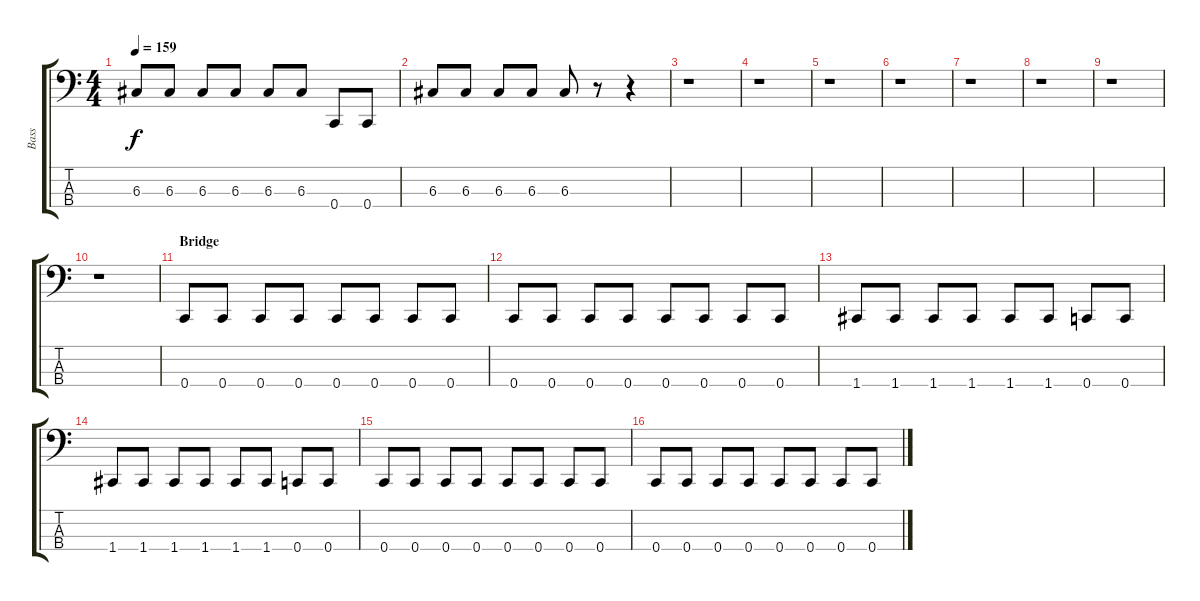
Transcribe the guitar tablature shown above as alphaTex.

\track ("Bass" "Bass") {instrument electricbasspick}
\staff {score tabs}
\tuning (F2 C2 G1 C1) {hide}
\ts (4 4)
\tempo 159
\clef f4
\ks c
6.3.8{dy f} 6.3.8 6.3.8 6.3.8 6.3.8 6.3.8 0.4.8 0.4.8 |
6.3.8 6.3.8 6.3.8 6.3.8 6.3.8 r.8 r.4 |
r.1 |
r.1 |
r.1 |
r.1 |
r.1 |
r.1 |
r.1 |
r.1 |
\section ("" "Bridge")
0.4.8 0.4.8 0.4.8 0.4.8 0.4.8 0.4.8 0.4.8 0.4.8 |
0.4.8 0.4.8 0.4.8 0.4.8 0.4.8 0.4.8 0.4.8 0.4.8 |
1.4.8 1.4.8 1.4.8 1.4.8 1.4.8 1.4.8 0.4.8 0.4.8 |
1.4.8 1.4.8 1.4.8 1.4.8 1.4.8 1.4.8 0.4.8 0.4.8 |
0.4.8 0.4.8 0.4.8 0.4.8 0.4.8 0.4.8 0.4.8 0.4.8 |
0.4.8 0.4.8 0.4.8 0.4.8 0.4.8 0.4.8 0.4.8 0.4.8
